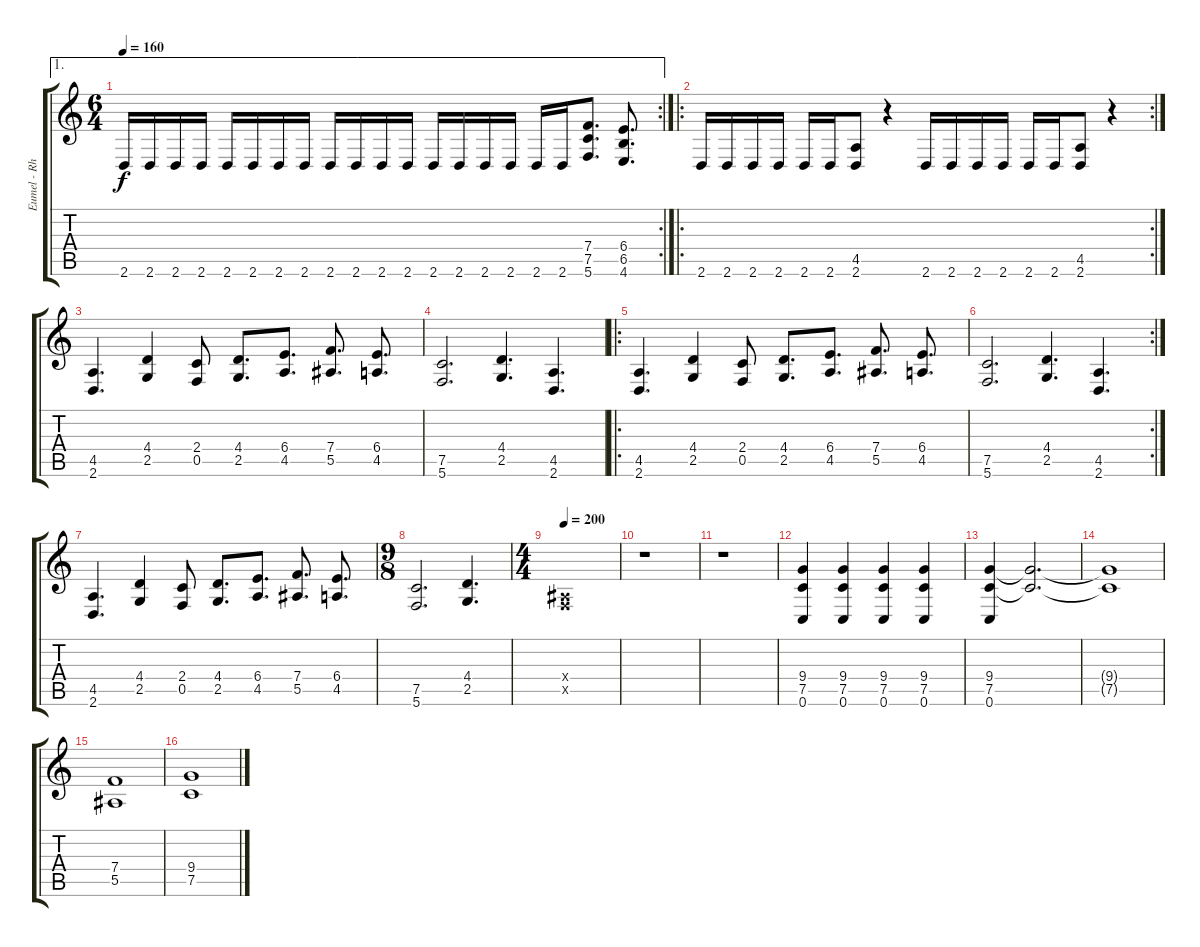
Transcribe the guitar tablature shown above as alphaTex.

\track ("Eumel - Rhythm Guitar" "Eumel - Rh") {instrument distortionguitar}
\staff {score tabs}
\tuning (C4 G3 Eb3 Bb2 F2 C2) {hide}
\ae 1
\rc 2
\ts (6 4)
\tempo 160
\clef g2
\ks c
2.6.16{dy f} 2.6.16 2.6.16 2.6.16 2.6.16 2.6.16 2.6.16 2.6.16 2.6.16 2.6.16 2.6.16 2.6.16 2.6.16 2.6.16 2.6.16 2.6.16 2.6.16 2.6.16 (7.4 7.5 5.6).8{d} (6.4 6.5 4.6).8{d} |
\ro
\rc 2
2.6.16 2.6.16 2.6.16 2.6.16 2.6.16 2.6.16 (4.5 2.6).8 r.4 2.6.16 2.6.16 2.6.16 2.6.16 2.6.16 2.6.16 (4.5 2.6).8 r.4 |
(4.5 2.6).4{d} (4.4 2.5).4 (2.4 0.5).8 (4.4 2.5).8{d} (6.4 4.5).8{d} (7.4 5.5).8{d} (6.4 4.5).8{d} |
(7.5 5.6).2{d} (4.4 2.5).4{d} (4.5 2.6).4{d} |
\ro
(4.5 2.6).4{d} (4.4 2.5).4 (2.4 0.5).8 (4.4 2.5).8{d} (6.4 4.5).8{d} (7.4 5.5).8{d} (6.4 4.5).8{d} |
\rc 2
(7.5 5.6).2{d} (4.4 2.5).4{d} (4.5 2.6).4{d} |
(4.5 2.6).4{d} (4.4 2.5).4 (2.4 0.5).8 (4.4 2.5).8{d} (6.4 4.5).8{d} (7.4 5.5).8{d} (6.4 4.5).8{d} |
\ts (9 8)
(7.5 5.6).2{d} (4.4 2.5).4{d} |
\ts (4 4)
\tempo 200
(0.4{x} 0.5{x}).1 |
r.1 |
r.1 |
(9.4 7.5 0.6).4 (9.4 7.5 0.6).4 (9.4 7.5 0.6).4 (9.4 7.5 0.6).4 |
(9.4 7.5 0.6).4 (9.4{t} 7.5{t}).2{d} |
(9.4{t} 7.5{t}).1 |
(7.4 5.5).1 |
(9.4 7.5).1
